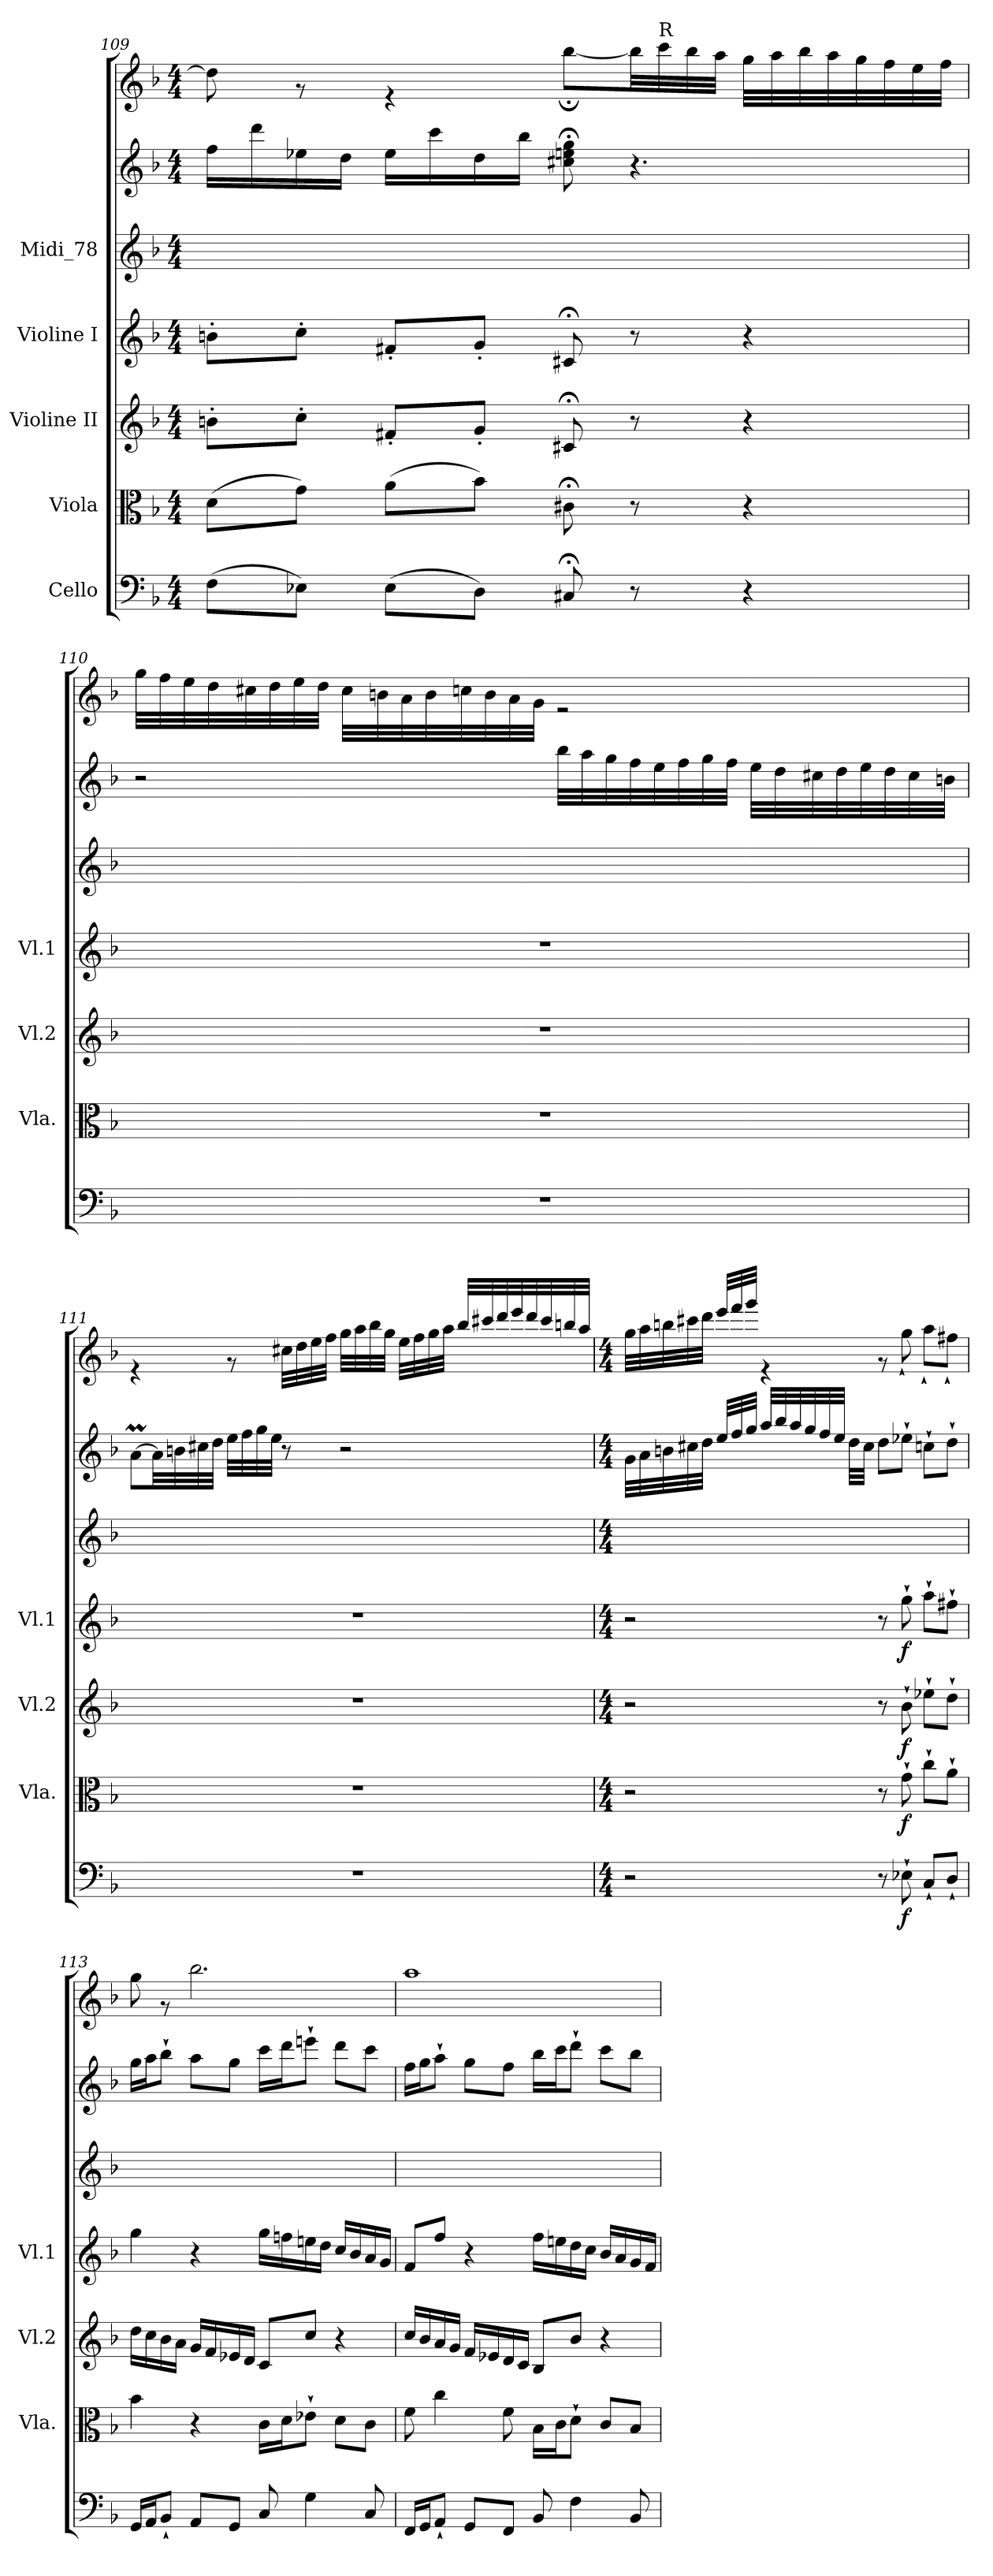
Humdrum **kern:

**kern	**dynam	**kern	**dynam	**kern	**dynam	**kern	**dynam	**kern	**kern	**kern
*part5	*part5	*part4	*part4	*part3	*part3	*part2	*part2	*part1	*part1	*part1
*staff7	*staff7	*staff6	*staff6	*staff5	*staff5	*staff4	*staff4	*staff3	*staff2	*staff1
*I"Cello	*	*I"Viola	*	*I"Violine II	*	*I"Violine I	*	*I"Midi_78	*	*
*	*	*I'Vla.	*	*I'Vl.2	*	*I'Vl.1	*	*	*	*
!!LO:LB:g=z
*clefF4	*	*clefC3	*	*clefG2	*	*clefG2	*	*clefG2	*clefG2	*clefG2
*k[b-]	*	*k[b-]	*	*k[b-]	*	*k[b-]	*	*k[b-]	*k[b-]	*k[b-]
*F:	*	*F:	*	*F:	*	*F:	*	*F:	*F:	*F:
*M4/4	*	*M4/4	*	*M4/4	*	*M4/4	*	*M4/4	*M4/4	*M4/4
=109	=109	=109	=109	=109	=109	=109	=109	=109	=109	=109
*	*	*	*	*	*	*	*	*	*	*^
(>8F\L	.	(>8d\L	.	8bn'\L	.	8bn'\L	.	1ryy	16ff\LL	1ryy	8dd\]
.	.	.	.	.	.	.	.	.	16ddd\	.	.
8E-X\J)	.	8g\J)	.	8cc'\J	.	8cc'\J	.	.	16ee-X\	.	8r
.	.	.	.	.	.	.	.	.	16dd\JJ	.	.
(>8E-\L	.	(>8a\L	.	8f#X'/L	.	8f#X'/L	.	.	16ee-\LL	.	4r
.	.	.	.	.	.	.	.	.	16ccc\	.	.
8D\J)	.	8b-\J)	.	8g'/J	.	8g'/J	.	.	16dd\	.	.
.	.	.	.	.	.	.	.	.	16bb-i\JJ	.	.
8C#X;</	.	8c#X;<\	.	8c#X;</	.	8c#X;</	.	.	8cc#X\;< 8een\;< 8gg\;<	.	[8bb-;\L
8r	.	8r	.	8r	.	8r	.	.	4.r	.	32bb-\LL]
!	!	!	!	!	!	!	!	!	!	!	!LO:TX:a:t=R
.	.	.	.	.	.	.	.	.	.	.	32ccc\
.	.	.	.	.	.	.	.	.	.	.	32bb-\
.	.	.	.	.	.	.	.	.	.	.	32aa\JJJ
4r	.	4r	.	4r	.	4r	.	.	.	.	32gg\LLL
.	.	.	.	.	.	.	.	.	.	.	32aa\
.	.	.	.	.	.	.	.	.	.	.	32bb-\
.	.	.	.	.	.	.	.	.	.	.	32aa\
.	.	.	.	.	.	.	.	.	.	.	32gg\
.	.	.	.	.	.	.	.	.	.	.	32ff\
.	.	.	.	.	.	.	.	.	.	.	32ee\
.	.	.	.	.	.	.	.	.	.	.	32ff\JJJ
=110	=110	=110	=110	=110	=110	=110	=110	=110	=110	=110	=110
1r	.	1r	.	1r	.	1r	.	1ryy	2r	1ryy	32gg\LLL
.	.	.	.	.	.	.	.	.	.	.	32ff\
.	.	.	.	.	.	.	.	.	.	.	32ee\
.	.	.	.	.	.	.	.	.	.	.	32dd\
.	.	.	.	.	.	.	.	.	.	.	32cc#X\
.	.	.	.	.	.	.	.	.	.	.	32dd\
.	.	.	.	.	.	.	.	.	.	.	32ee\
.	.	.	.	.	.	.	.	.	.	.	32dd\JJJ
.	.	.	.	.	.	.	.	.	.	.	32cc#\LLL
.	.	.	.	.	.	.	.	.	.	.	32bn\
.	.	.	.	.	.	.	.	.	.	.	32a\
.	.	.	.	.	.	.	.	.	.	.	32b\
.	.	.	.	.	.	.	.	.	.	.	32ccn\
.	.	.	.	.	.	.	.	.	.	.	32b\
.	.	.	.	.	.	.	.	.	.	.	32a\
.	.	.	.	.	.	.	.	.	.	.	32g\JJJ
.	.	.	.	.	.	.	.	.	32bb-\LLL	.	2r
.	.	.	.	.	.	.	.	.	32aa\	.	.
.	.	.	.	.	.	.	.	.	32gg\	.	.
.	.	.	.	.	.	.	.	.	32ff\	.	.
.	.	.	.	.	.	.	.	.	32ee\	.	.
.	.	.	.	.	.	.	.	.	32ff\	.	.
.	.	.	.	.	.	.	.	.	32gg\	.	.
.	.	.	.	.	.	.	.	.	32ff\JJJ	.	.
.	.	.	.	.	.	.	.	.	32ee\LLL	.	.
.	.	.	.	.	.	.	.	.	32dd\	.	.
.	.	.	.	.	.	.	.	.	32cc#X\	.	.
.	.	.	.	.	.	.	.	.	32dd\	.	.
.	.	.	.	.	.	.	.	.	32ee\	.	.
.	.	.	.	.	.	.	.	.	32dd\	.	.
.	.	.	.	.	.	.	.	.	32cc#\	.	.
.	.	.	.	.	.	.	.	.	32bn\JJJ	.	.
!!LO:PB:g=z	!!
=111	=111	=111	=111	=111	=111	=111	=111	=111	=111	=111	=111
1r	.	1r	.	1r	.	1r	.	1ryy	[8am\L	1ryy	4r
.	.	.	.	.	.	.	.	.	32a\LL]	.	.
.	.	.	.	.	.	.	.	.	32bn\	.	.
.	.	.	.	.	.	.	.	.	32cc#X\	.	.
.	.	.	.	.	.	.	.	.	32dd\JJJ	.	.
.	.	.	.	.	.	.	.	.	32ee\LLL	.	8r
.	.	.	.	.	.	.	.	.	32ff\	.	.
.	.	.	.	.	.	.	.	.	32gg\	.	.
.	.	.	.	.	.	.	.	.	32ee\JJJ	.	.
.	.	.	.	.	.	.	.	.	8r	.	32cc#X\LLL
.	.	.	.	.	.	.	.	.	.	.	32dd\
.	.	.	.	.	.	.	.	.	.	.	32ee\
.	.	.	.	.	.	.	.	.	.	.	32ff\JJJ
.	.	.	.	.	.	.	.	.	2r	.	32gg\LLL
.	.	.	.	.	.	.	.	.	.	.	32aa\
.	.	.	.	.	.	.	.	.	.	.	32bb-i\
.	.	.	.	.	.	.	.	.	.	.	32gg\JJJ
.	.	.	.	.	.	.	.	.	.	.	32ee\LLL
.	.	.	.	.	.	.	.	.	.	.	32ff\
.	.	.	.	.	.	.	.	.	.	.	32gg\
.	.	.	.	.	.	.	.	.	.	.	32aa\JJJ
.	.	.	.	.	.	.	.	.	.	.	32bb-i/LLL
.	.	.	.	.	.	.	.	.	.	.	32ccc#X/
.	.	.	.	.	.	.	.	.	.	.	32ddd/
.	.	.	.	.	.	.	.	.	.	.	32eee/
.	.	.	.	.	.	.	.	.	.	.	32ddd/
.	.	.	.	.	.	.	.	.	.	.	32ccc#/
.	.	.	.	.	.	.	.	.	.	.	32bbn/
.	.	.	.	.	.	.	.	.	.	.	32aa/JJJ
=112	=112	=112	=112	=112	=112	=112	=112	=112	=112	=112	=112
*M4/4	*	*M4/4	*	*M4/4	*	*M4/4	*	*M4/4	*M4/4	*M4/4	*
2r	.	2r	.	2r	.	2r	.	1ryy	32g\LLL	1ryy	32gg\LLL
.	.	.	.	.	.	.	.	.	32a\	.	32aa\
.	.	.	.	.	.	.	.	.	32bn\	.	32bbn\
.	.	.	.	.	.	.	.	.	32cc#X\	.	32ccc#X\
.	.	.	.	.	.	.	.	.	32dd\JJJ	.	32ddd\JJJ
.	.	.	.	.	.	.	.	.	32ee/LLL	.	32eee/LLL
.	.	.	.	.	.	.	.	.	32ff/	.	32fff/
.	.	.	.	.	.	.	.	.	32gg/JJJ	.	32ggg/JJJ
.	.	.	.	.	.	.	.	.	32aa/LLL	.	4r
.	.	.	.	.	.	.	.	.	32bb-i/	.	.
.	.	.	.	.	.	.	.	.	32aa/	.	.
.	.	.	.	.	.	.	.	.	32gg/	.	.
.	.	.	.	.	.	.	.	.	32ff/	.	.
.	.	.	.	.	.	.	.	.	32ee/JJJ	.	.
.	.	.	.	.	.	.	.	.	32dd\LLL	.	.
.	.	.	.	.	.	.	.	.	32cc#i\JJJ	.	.
8r	.	8r	.	8r	.	8r	.	.	8dd\L	.	8r
!	!LO:DY:b	!	!LO:DY:b	!	!LO:DY:b	!	!LO:DY:b	!	!	!	!
8E-X`\	f	8g`\	f	8b-`\	f	8gg`\	f	.	8ee-X`\J	.	8gg`\
8C`/L	.	8cc`\L	.	8ee-X`\L	.	8aa`\L	.	.	8ccn`\L	.	8aa`\L
8D`/J	.	8a`\J	.	8dd`\J	.	8ff#X`\J	.	.	8dd`\J	.	8ff#X`\J
!!LO:LB:g=z	!!
=113	=113	=113	=113	=113	=113	=113	=113	=113	=113	=113	=113
16GG/LL	.	4b-\	.	16dd\LL	.	4gg\	.	1ryy	16gg\LL	1ryy	8gg\
16AA/J	.	.	.	16cc\	.	.	.	.	16aa\J	.	.
8BB-`/J	.	.	.	16b-\	.	.	.	.	8bb-`\J	.	8r
.	.	.	.	16a\JJ	.	.	.	.	.	.	.
8AA/L	.	4r	.	16g/LL	.	4r	.	.	8aa\L	.	2.bb-\
.	.	.	.	16f/	.	.	.	.	.	.	.
8GG/J	.	.	.	16e-X/	.	.	.	.	8gg\J	.	.
.	.	.	.	16d/JJ	.	.	.	.	.	.	.
8C/	.	16c\LL	.	8c/L	.	16gg\LL	.	.	16ccc\LL	.	.
.	.	16d\J	.	.	.	16ffni\	.	.	16ddd\J	.	.
4G\	.	8e-X`\J	.	8cc/J	.	16eeni\	.	.	8eeeni`\J	.	.
.	.	.	.	.	.	16dd\JJ	.	.	.	.	.
.	.	8d\L	.	4r	.	16cc/LL	.	.	8ddd\L	.	.
.	.	.	.	.	.	16b-/	.	.	.	.	.
8C/	.	8c\J	.	.	.	16a/	.	.	8ccc\J	.	.
.	.	.	.	.	.	16g/JJ	.	.	.	.	.
=114	=114	=114	=114	=114	=114	=114	=114	=114	=114	=114	=114
16FF/LL	.	8f\	.	16cc/LL	.	8f/L	.	1ryy	16ff\LL	1ryy	1aa
16GG/J	.	.	.	16b-/	.	.	.	.	16gg\J	.	.
8AA`/J	.	4cc\	.	16a/	.	8ff/J	.	.	8aa`\J	.	.
.	.	.	.	16g/JJ	.	.	.	.	.	.	.
8GG/L	.	.	.	16f/LL	.	4r	.	.	8gg\L	.	.
.	.	.	.	16e-X/	.	.	.	.	.	.	.
8FF/J	.	8f\	.	16d/	.	.	.	.	8ff\J	.	.
.	.	.	.	16c/JJ	.	.	.	.	.	.	.
8BB-/	.	16B-\LL	.	8B-/L	.	16ff\LL	.	.	16bb-\LL	.	.
.	.	16c\J	.	.	.	16eeni\	.	.	16ccc\J	.	.
4F\	.	8d`\J	.	8b-/J	.	16dd\	.	.	8ddd`\J	.	.
.	.	.	.	.	.	16cc\JJ	.	.	.	.	.
.	.	8c/L	.	4r	.	16b-/LL	.	.	8ccc\L	.	.
.	.	.	.	.	.	16a/	.	.	.	.	.
8BB-/	.	8B-/J	.	.	.	16g/	.	.	8bb-\J	.	.
.	.	.	.	.	.	16f/JJ	.	.	.	.	.
*	*	*	*	*	*	*	*	*	*	*v	*v
=	=	=	=	=	=	=	=	=	=	=
*-	*-	*-	*-	*-	*-	*-	*-	*-	*-	*-
